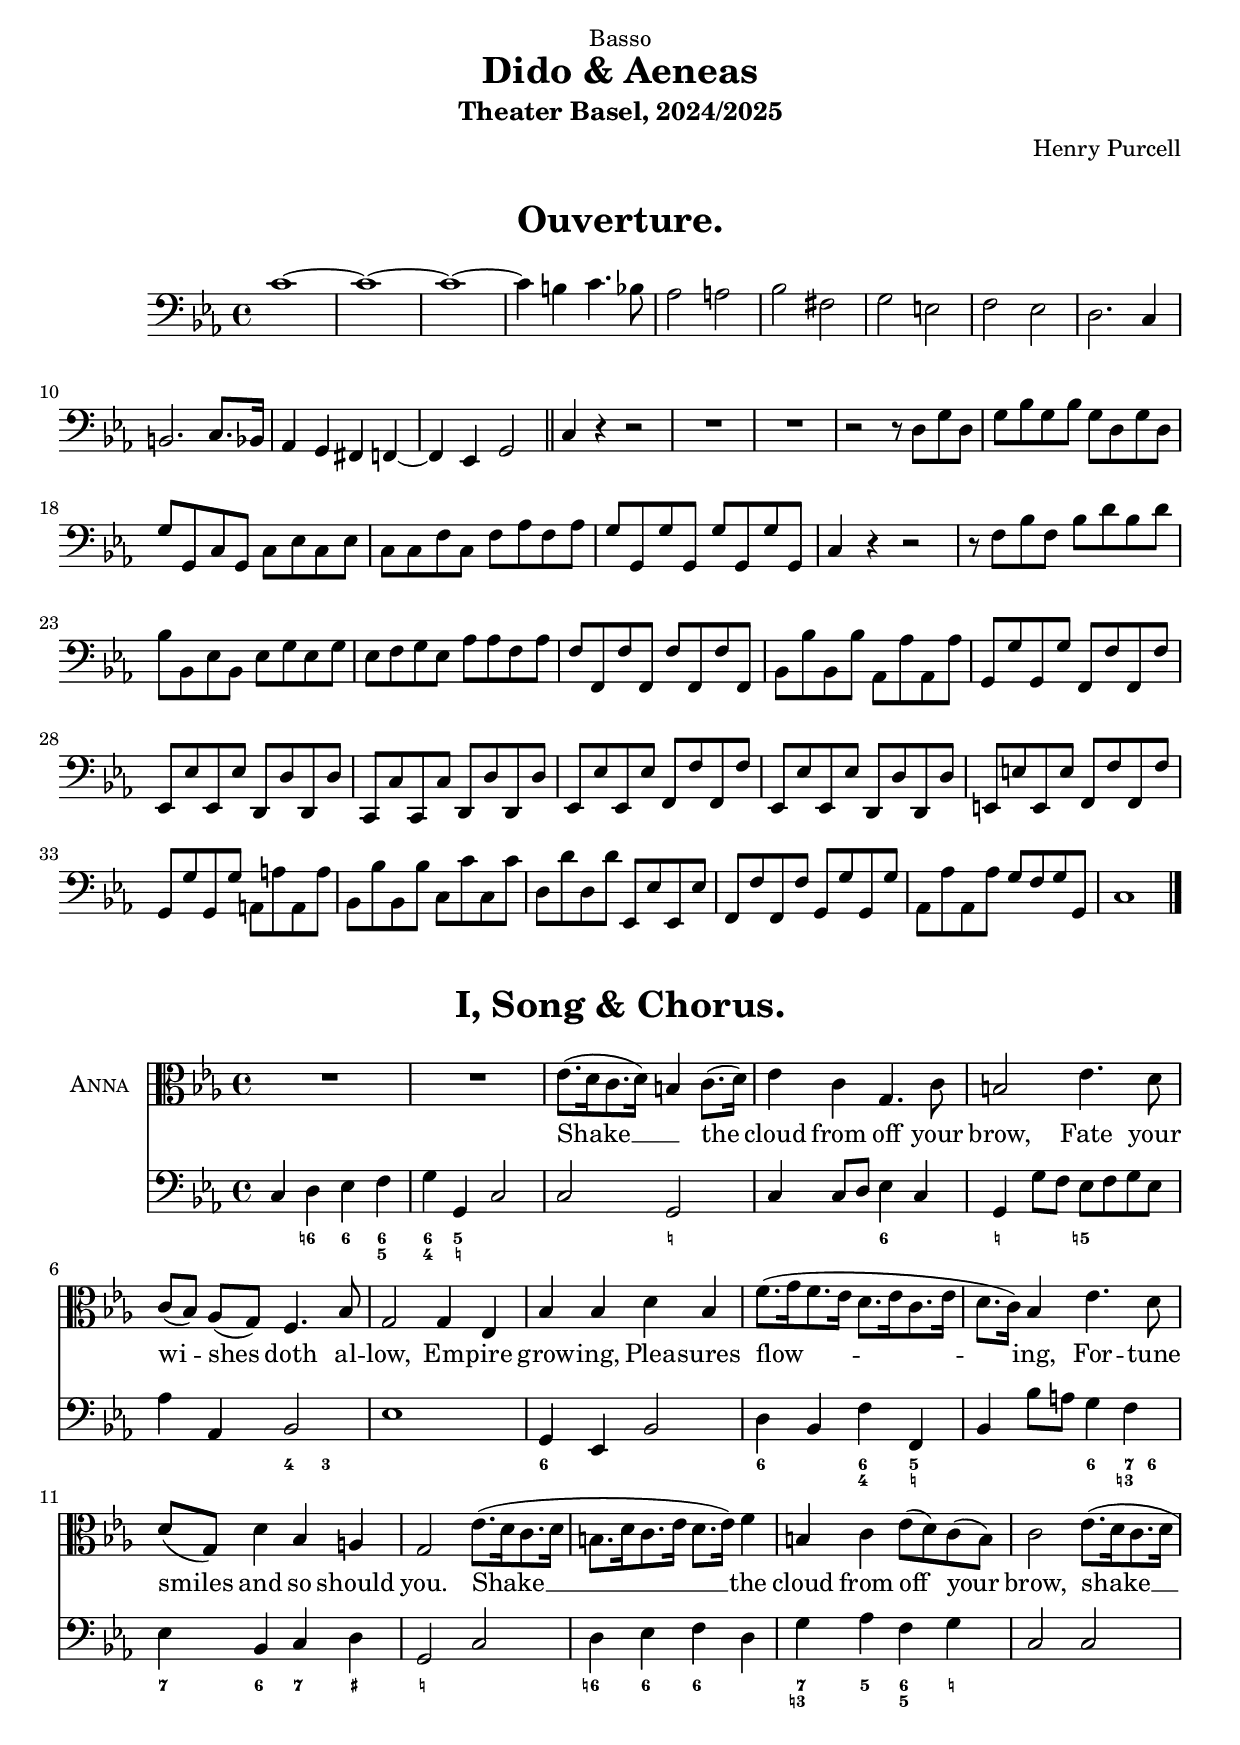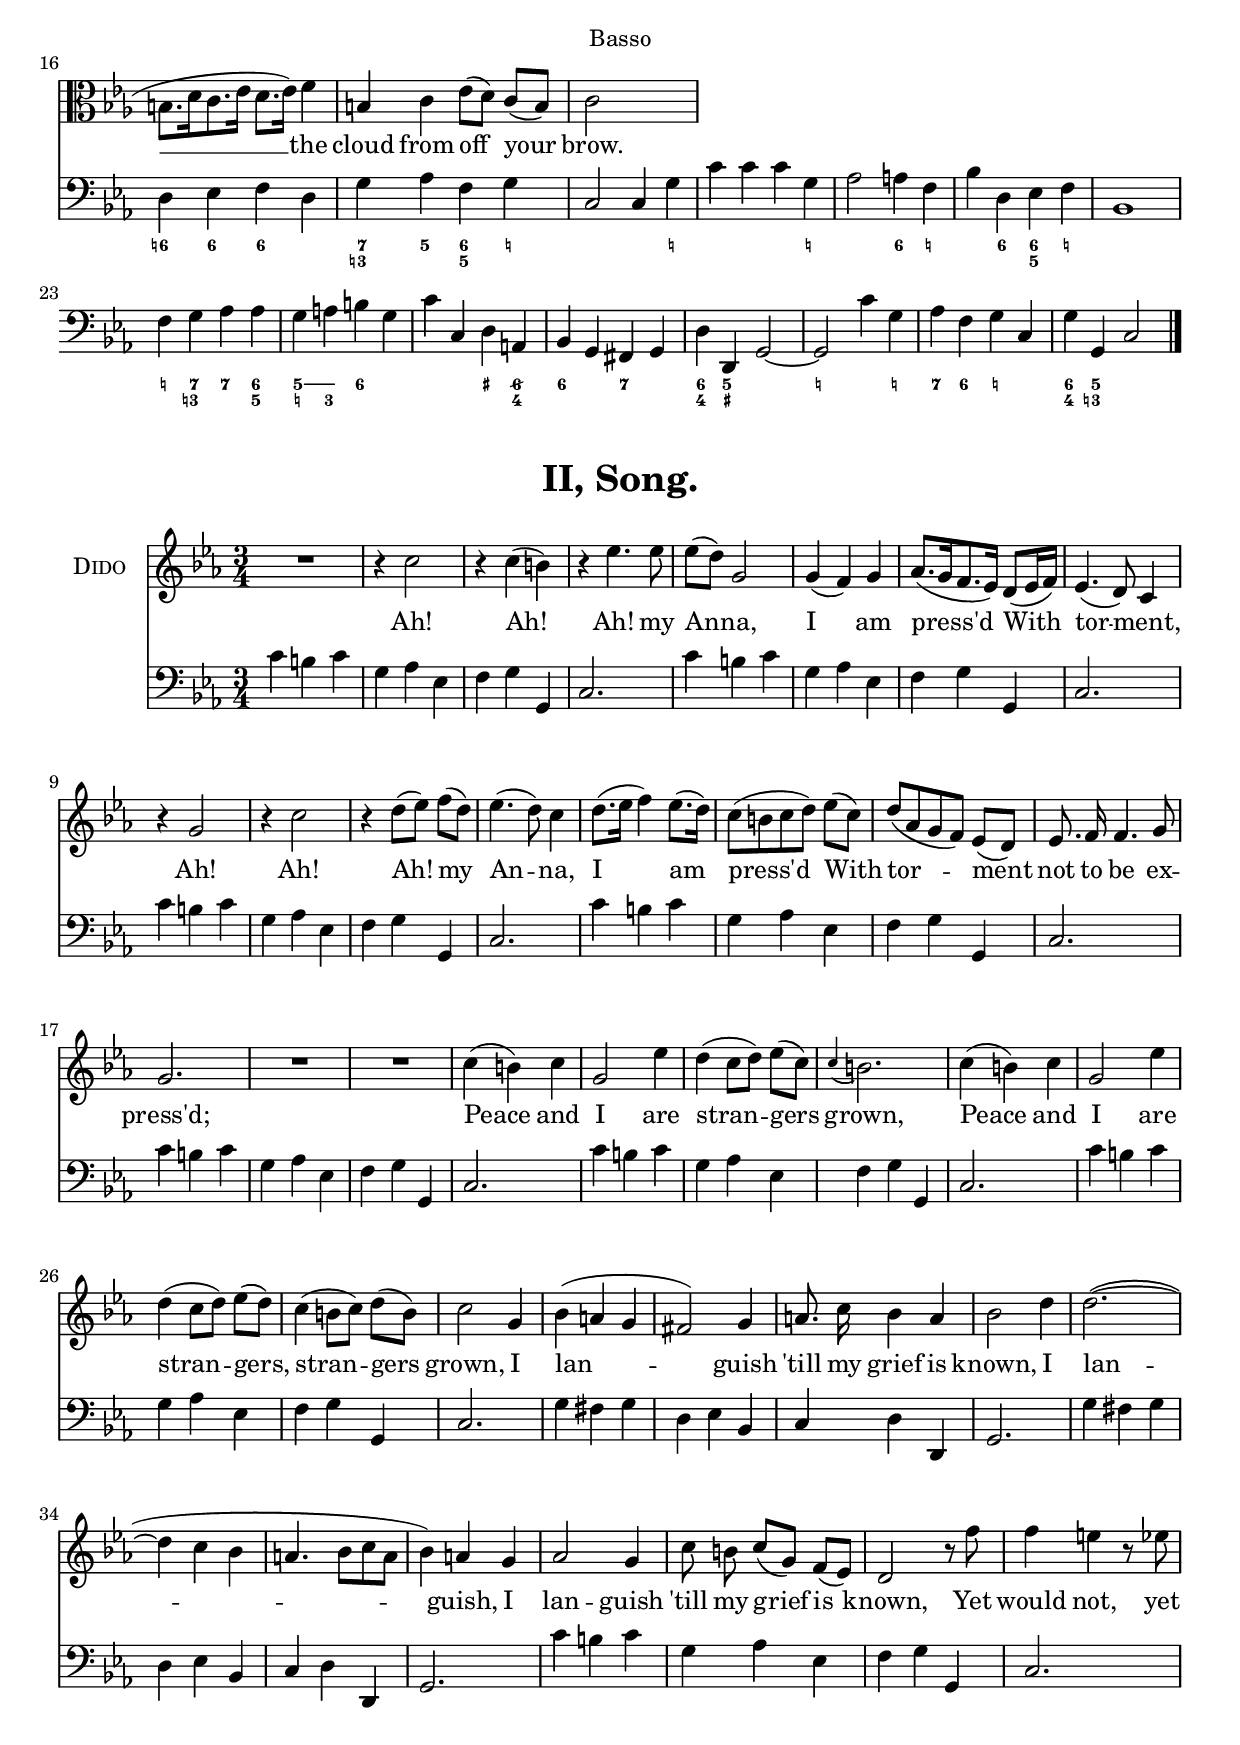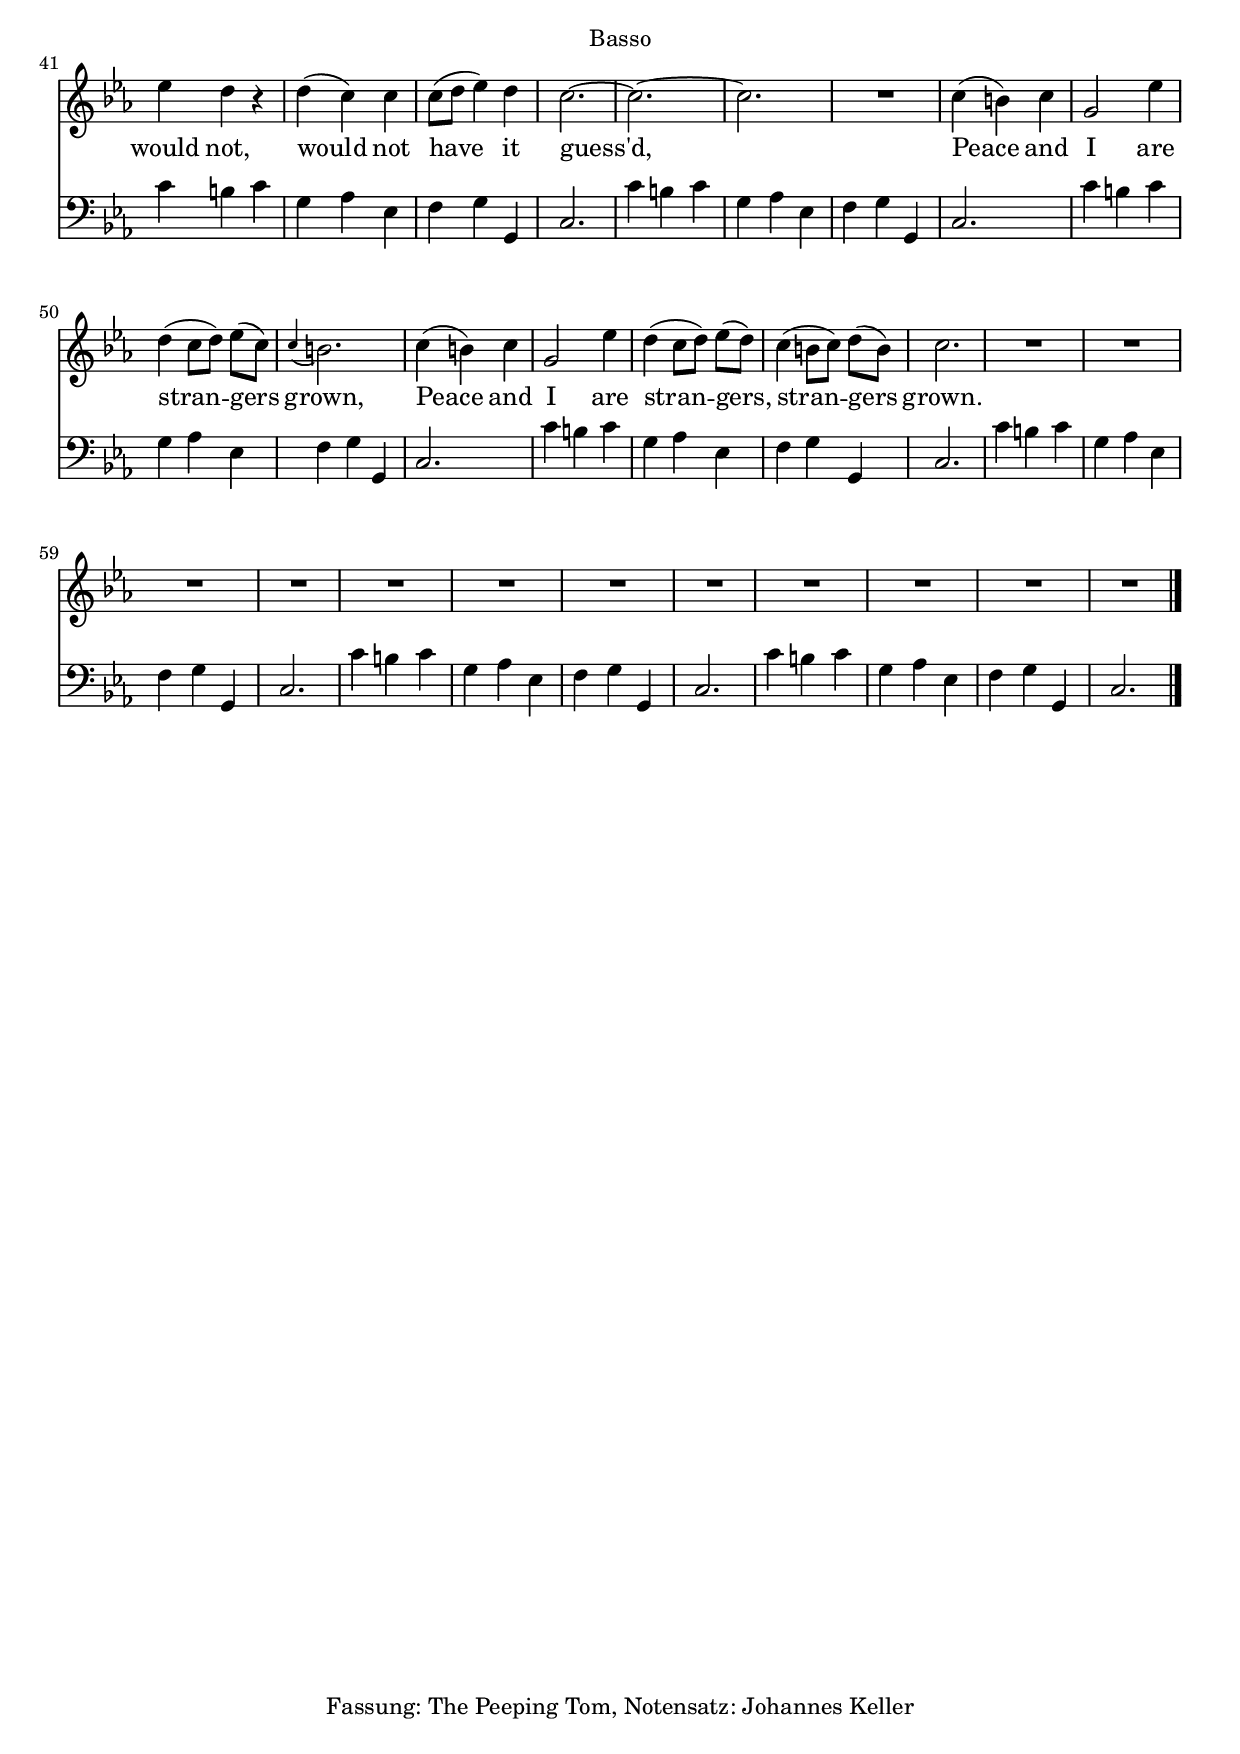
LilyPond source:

\version "2.24.4"

\include "global-definitions.ly"
\include "global-definitions.ly"

soloVoiceNI = \relative es' {
  \time 4/4
  \key c \minor
  \clef \annaClef
  R1*2 |
  es8.[( d16 c8. d16]) b4 c8.( d16) |
  es4 c g4. c8 |
  b2 es4. d8 |
  c8([ bes)] as([ g)] f4. bes8 |
  g2 g4 es |
  bes' bes d bes |
  f'8.[( g16 f8. es16] d8.[ es16 c8. es16] |
  d8. c16) bes4 es4. d8 |
  d8( g,) d'4 bes a |
  g2 es'8.([ d16 c8. d16] |
  b8.[ d16 c8. es16] d8. es16) f4 |
  b, c es8( d) c( b) |
  c2 es8.[( d16 c8. d16] |
  b8.[ d16 c8. es16] d8. es16) f4 |
  b,4 c es8([ d)] c([ b)] | c2 s2 |
}

lyricsNI = \lyricmode {
  Shake __ _ the cloud from off your brow,
  Fate your wi -- shes doth al -- low,
  Em -- pire grow -- ing, Plea -- sures flow -- ing,
  For -- tune smiles and so should you.

  Shake __ the cloud from off your brow,
  shake __ the cloud from off your brow.
}

soloVoiceNII = \relative c'' {
  \time 3/4
  \key c \minor
  \clef \didoClef
  R2. |
  r4 c2 |
  r4 c( b) |
  r es4. es8 |
  es8( d) g,2 |
  g4( f) g |
  as8.([ g16 f8. es16)] d8( es16 f) |
  es4.( d8) c4 |
  r4 g'2 |
  r4 c2 |
  r4 d8([ es]) f[( d]) |
  es4.( d8) c4 |
  d8.( es16 f4) es8.( d16) |
  c8([ b c d)] es( c) |
  d([ as g f)] es([ d)] |
  \autoBeamOff es8. f16 \autoBeamOn f4. g8 |
  g2. |
  R2.*2 |
  c4( b) c |
  g2 es'4 |
  d( c8[ d]) es( c) |
  \grace { c4( } b2.) |
  c4( b) c |
  g2 es'4 |
  d4( c8[ d]) es( d) |
  c4( b8[ c]) d( b) |
  c2 g4 |
  bes( a g |
  fis2) g4 |
  \autoBeamOff a8. c16 \autoBeamOn bes4 a |
  bes2 d4 |
  d2.(~ |
  d4 c bes |
  a4. bes8[ c a] |
  bes4) a g |
  as2 g4 |
  \autoBeamOff c8 b \autoBeamOn c[( g)] f([ es)] |
  d2 r8 f' |
  f4 e r8 es |
  es4 d r |
  d( c) c |
  c8( d es4) d |
  c2.~ |
  c~ |
  c |
  R2. |
  c4( b) c |
  g2 es'4 |
  d( c8[ d)] es( c) |
  \grace { c4( } b2.) |
  c4( b) c |
  g2 es'4 |
  d4( c8[ d)] es( d) |
  c4( b8[ c)] d( b) |
  c2. |
  R2.*12 \bar "|."

}

lyricsNII = \lyricmode {
  Ah! Ah! Ah! my An -- na, I am press'd
  With tor -- ment,
  Ah! Ah! Ah! my An -- na, I am press'd
  With tor -- ment not to be ex -- press'd;
  Peace and I are stran -- gers grown,
  Peace and I are stran -- gers, stran -- gers grown,
  I lan -- guish 'till my grief is known,
  I lan -- guish, I lan -- guish 'till my grief is known,
  Yet would not, yet would not, would not have it guess'd,
  Peace and I are stran -- gers grown,
  Peace and I are stran -- gers, stran -- gers grown.
}

\include "global-definitions.ly"

bcOuverture = \relative c' {
  \clef \bcClef
  \time 4/4
  \key c \minor
  c1~ |
  c~ |
  c~ |
  c4 b c4. bes8 |
  as2 a |
  bes fis |
  g e |
  f es |
  d2. c4 |
  b2. c8. bes16 |
  as4 g fis f~ |
  f4 es g2 \bar "||"

  c4 r r2 |
  R1*2 |
  r2 r8 d[ g d] |
  g[ bes g bes] g[ d g d] |
  g[ g, c g] c[ es c es] |

  c[ c f c] f[ as f as] |
  g[ g, g' g,] g'[ g, g' g,] |
  c4 r r2 |
  r8 f[ bes f] bes[ d bes d] |
  bes[ bes, es bes] es[ g es g] |
  es[ f g es] as[ as f as] |
  f[ f, f' f,] f'[ f, f' f,] |
  bes[ bes' bes, bes'] as,[ as' as, as'] |
  g,[ g' g, g'] f,[ f' f, f'] |
  es,[ es' es, es'] d,[ d' d, d'] |
  c,[ c' c, c'] d,[ d' d, d'] |
  es,[ es' es, es'] f,[ f' f, f'] |
  es,[ es' es, es'] d,[ d' d, d'] |
  e,[ e' e, e'] f,[ f' f, f'] |
  g,[ g' g, g'] a,[ a' a, a'] |
  bes,[ bes' bes, bes'] c,[ c' c, c'] |
  d,[ d' d, d'] es,,[ es' es, es'] |
  f,[ f' f, f'] g,[ g' g, g'] |
  as,[ as' as, as'] g[ f g g,] |
  c1 \bar "|."
}

figuresOuverture = \figuremode { }


bcNI = \relative c {
  \clef \bcClef
  \time 4/4
  \key c \minor
  c4 d es f |
  g g, c2 |
  c2 g |
  c4 c8 d es4 c |
  g4 g'8 f es[ f g es] |
  as4 as, bes2 |
  es1 |
  g,4 es bes'2 |
  d4 bes f' f, |
  bes4 bes'8 a g4 f |
  es bes c d |
  g,2 c |
  d4 es f d |
  g as f g |
  c,2 c |
  d4 es f d |
  g as f g |
  c,2 c4 g' |
  c4 c c g |
  as2 a4 f |
  bes d, es f |

  bes,1 |
  f'4 g as as |
  g a b g |
  c c, d a |
  bes g fis g |
  d' d, g2~ |
  g c'4 g |
  as f g c, |
  g' g, c2 \bar "|."
}

figuresNI = \figuremode {
  s4 < 6! > < 6 > < 6 5 > |
  < 6 4 > < 5 _! > s2 |
  s2 < _! > |
  s2 < 6 >4 s4 |
  < _! > s4 < 5! >2 |
  s2 < 4 >4 < 3 > |
  s1 |
  < 6 >4 s2. |
  < 6 >2 < 6 4 >4 < 5 _! > |
  s2 < 6 >4 < 7 3! >8 < 6 > |
  < 7 >4 < 6 > < 7 > < _+ > |
  < _! >2 s2 |
  < 6! >4 < 6 > < 6 >2 |
  < 7 3! >4 < 5 > < 6 5 > < _! > |
  s1 |
  < 6! >4 < 6 > < 6 >2 |
  < 7 3! >4 < 5 > < 6 5 > < _! > |
  s2. < _! >4 |
  s2. < _! >4 |
  s2 < 6 >4 < _! > |
  s4 < 6 > < 6 5 > < _! > |

  s1 |
  < _! >4 < 7 3! > < 7 > < 6 5 > |
  < 5 _! >
  \bassFigureExtendersOn
  < 5 3 >
  \bassFigureExtendersOff
  < 6 >2 |
  s2 < _+ >4 < 6/ 4 > |
  < 6 >2 < 7 > |
  < 6 4 >4 < 5 _+ >2. |
  < _! >2. < _! >4 |
  < 7 >4 < 6 > < _! >2 |
  < 6 4 >4 < 5 3! > s2 |
}

bcNII = \relative c' {
  \time 3/4
  \key c \minor
  \clef \bcClef
  c4 b c |
  g as es |
  f g g, |
  c2. |
  c'4 b c |
  g as es |
  f g g, |
  c2. |
  c'4 b c |
  g as es |
  f g g, |
  c2. |
  c'4 b c |
  g as es |
  f g g, |
  c2. |
  c'4 b c |
  g as es |
  f g g, |
  c2. |
  c'4 b c |
  g as es |
  f g g, |
  c2. |
  c'4 b c |
  g as es |
  f g g, |
  c2. |
  g'4 fis g |
  d es bes |
  c d d, |
  g2. |
  g'4 fis g |
  d es bes |
  c d d, |
  g2. |
  c'4 b c |
  g as es |
  f g g, |
  c2. |
  c'4 b c |
  g as es |
  f g g, |
  c2. |
  c'4 b c |
  g as es |
  f g g, |
  c2. |
  c'4 b c |
  g as es |
  f g g, |

  c2. |
  c'4 b c | g as es | f g g, |
  c2. | c'4 b c |
  g as es |
  f g g, |
  c2. |
  c'4 b c |
  g as es |
  f g g, |
  c2. |
  c'4 b c |
  g as es |
  f g g, |
  c2. \bar "|."
}

figuresNII = \figuremode { }



\book {
  \partbookBcPaperBlock

  \titlePartbook

  \markup { \vspace #1 }

  \score {
    \partbookTitleOuverture
    <<
      \new Staff { \bcOuverture }
      \new FiguredBass { \figuresOuverture }
    >>
  }

  \score {
    \partbookTitleNI
    <<
      \new Staff = "solo" \with { instrumentName = \annaName }
      \new Voice = "voice"
      \soloVoiceNI
      \new Lyrics \lyricsto "voice" { \lyricsNI }
      \new Staff { \compressMMRests { \bcNI } }
      \new FiguredBass { \figuresNI }
    >>
  }

  \score {
    \partbookTitleNII
    <<
      \new Staff = "solo" \with { instrumentName = \didoName }
      \new Voice = "voice"
      \soloVoiceNII
      \new Lyrics \lyricsto "voice" { \lyricsNII }
      \new Staff { \compressMMRests { \bcNII } }
      \new FiguredBass { \figuresNII }
    >>
  }
}